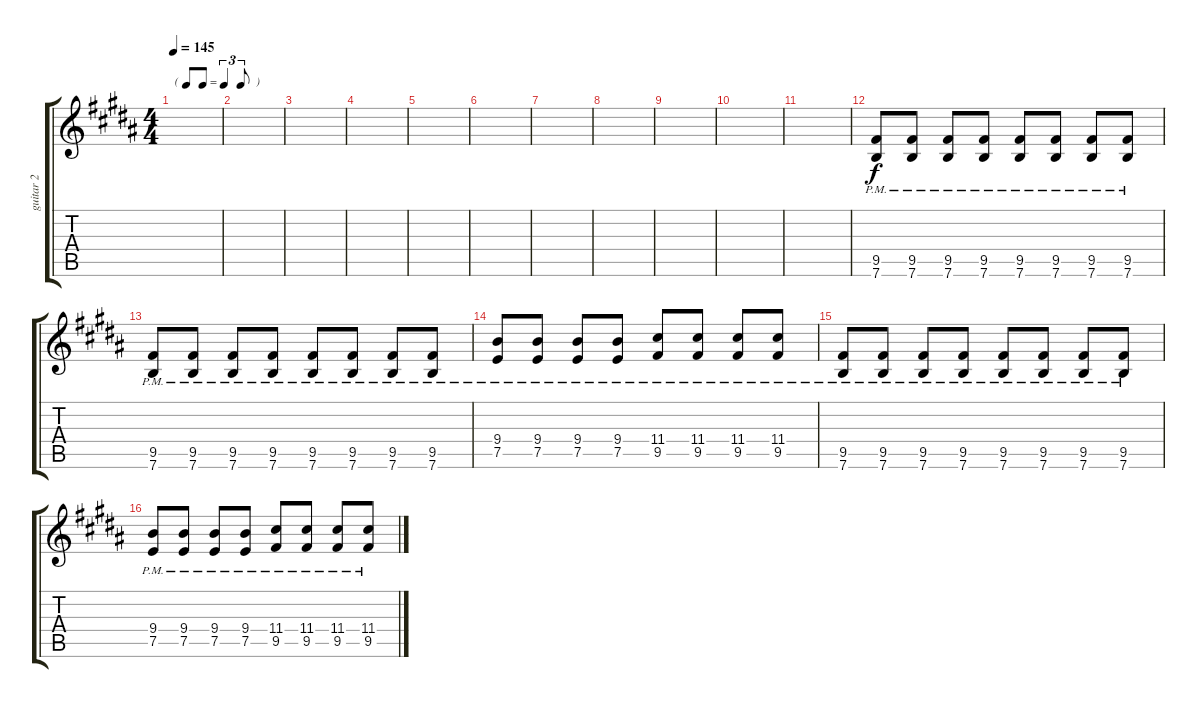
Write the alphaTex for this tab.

\track ("guitar 2" "guitar 2") {instrument overdrivenguitar}
\staff {score tabs}
\tuning (E4 B3 G3 D3 A2 E2) {hide}
\ts (4 4)
\tf triplet8th
\tempo 145
\clef g2
\ks b
|
|
|
|
|
|
|
|
|
|
|
(9.5{pm} 7.6{pm}).8 (9.5{pm} 7.6{pm}).8 (9.5{pm} 7.6{pm}).8 (9.5{pm} 7.6{pm}).8 (9.5{pm} 7.6{pm}).8 (9.5{pm} 7.6{pm}).8 (9.5{pm} 7.6{pm}).8 (9.5{pm} 7.6{pm}).8 |
(9.5{pm} 7.6{pm}).8 (9.5{pm} 7.6{pm}).8 (9.5{pm} 7.6{pm}).8 (9.5{pm} 7.6{pm}).8 (9.5{pm} 7.6{pm}).8 (9.5{pm} 7.6{pm}).8 (9.5{pm} 7.6{pm}).8 (9.5{pm} 7.6{pm}).8 |
(9.4 7.5{pm}).8 (9.4 7.5{pm}).8 (9.4 7.5{pm}).8 (9.4 7.5{pm}).8 (11.4{pm} 9.5{pm}).8 (11.4{pm} 9.5{pm}).8 (11.4{pm} 9.5{pm}).8 (11.4{pm} 9.5{pm}).8 |
(9.5{pm} 7.6{pm}).8 (9.5{pm} 7.6{pm}).8 (9.5{pm} 7.6{pm}).8 (9.5{pm} 7.6{pm}).8 (9.5{pm} 7.6{pm}).8 (9.5{pm} 7.6{pm}).8 (9.5{pm} 7.6{pm}).8 (9.5{pm} 7.6{pm}).8 |
(9.4 7.5{pm}).8 (9.4 7.5{pm}).8 (9.4 7.5{pm}).8 (9.4 7.5{pm}).8 (11.4{pm} 9.5{pm}).8 (11.4{pm} 9.5{pm}).8 (11.4{pm} 9.5{pm}).8 (11.4{pm} 9.5{pm}).8
